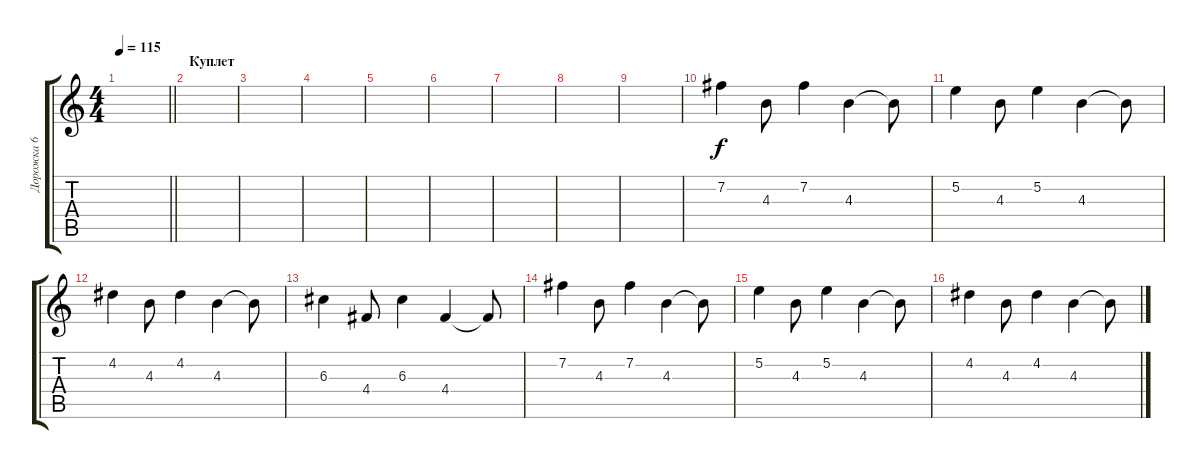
\track ("Дорожка 6" "Дорожка 6") {instrument electricguitarclean}
\staff {score tabs}
\tuning (E4 B3 G3 D3 A2 E2) {hide}
\ts (4 4)
\tempo 115
\clef g2
\barLineRight lightlight
\ks c
|
\section ("" "Куплет")
|
|
|
|
|
|
|
|
7.2.4 4.3.8 7.2.4 4.3.4 4.3{t}.8 |
5.2.4 4.3.8 5.2.4 4.3.4 4.3{t}.8 |
4.2.4 4.3.8 4.2.4 4.3.4 4.3{t}.8 |
6.3.4 4.4.8 6.3.4 4.4.4 4.4{t}.8 |
7.2.4 4.3.8 7.2.4 4.3.4 4.3{t}.8 |
5.2.4 4.3.8 5.2.4 4.3.4 4.3{t}.8 |
4.2.4 4.3.8 4.2.4 4.3.4 4.3{t}.8
